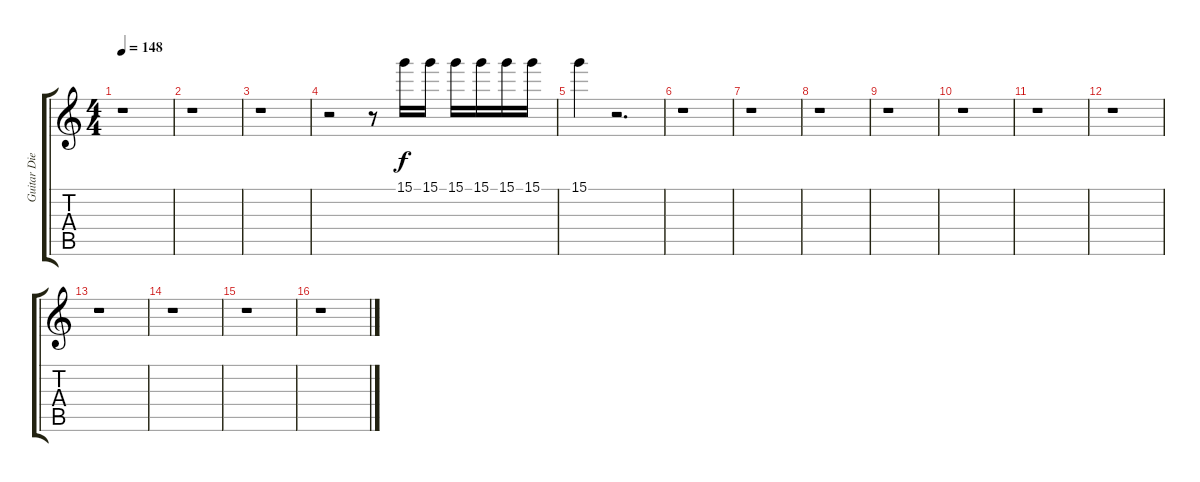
\track ("Guitar Die Solo" "Guitar Die") {instrument distortionguitar}
\staff {score tabs}
\tuning (E4 B3 G3 D3 A2 E2) {hide}
\ts (4 4)
\tempo 148
\clef g2
\ks c
r.1{dy f instrument distortionguitar} |
r.1 |
r.1 |
r.2 r.8 15.1.16 15.1.16 15.1.16 15.1.16 15.1.16 15.1.16 |
15.1.4 r.2{d} |
r.1 |
r.1 |
r.1 |
r.1 |
r.1 |
r.1 |
r.1 |
r.1 |
r.1 |
r.1 |
r.1
